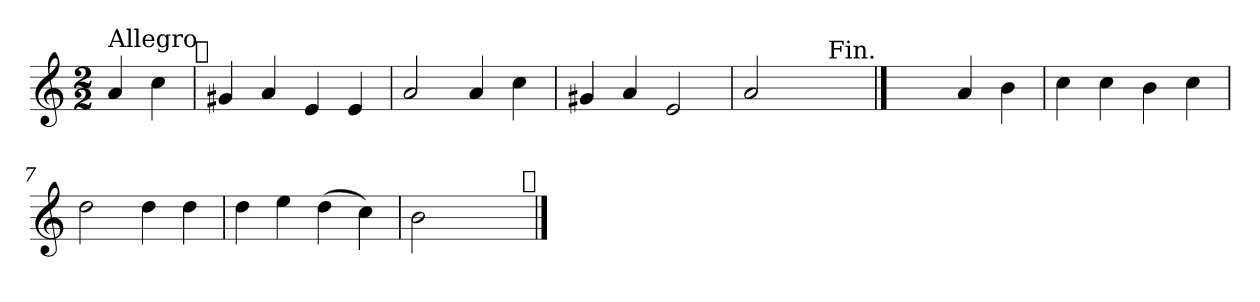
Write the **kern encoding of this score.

**kern
*part1
*staff1
*clefG2
*k[]
*C:
*M2/2
=
!LO:TX:a:t=Allegro
4a/
4cc\
!LO:TX:a:t=𝄋
=1
4g#X/
4a/
4e/
4e/
=2
2a/
4a/
4cc\
=3
4g#X/
4a/
2e/
=4
2a/
2ryy
!LO:TX:a:rj:t=Fin.
==5
2ryy
4a/
4b\
!!LO:LB:g=z
=6
4cc\
4cc\
4b\
4cc\
=7
2dd\
4dd\
4dd\
=8
4dd\
4ee\
(>4dd\
4cc\)
=9
2b\
2ryy
!LO:TX:a:t=𝄋
==
*-
